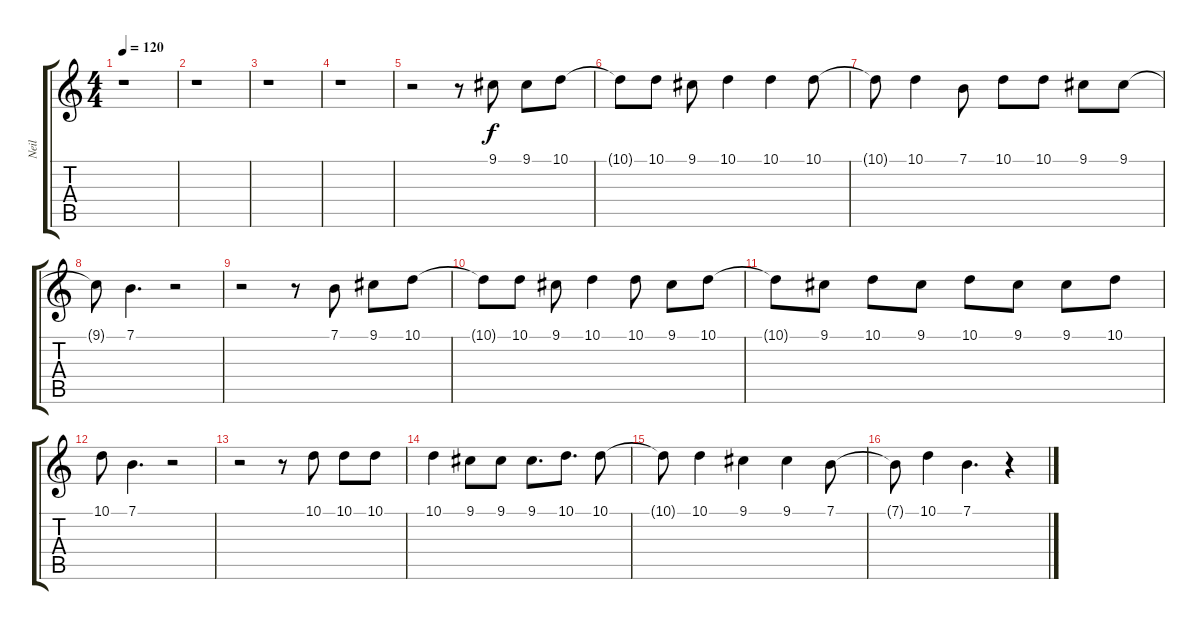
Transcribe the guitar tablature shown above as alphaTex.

\track ("Neil" "Neil") {instrument synthbrass2}
\staff {score tabs}
\tuning (E4 B3 G3 D3 A2 E2) {hide}
\ts (4 4)
\tempo 120
\clef g2
\ks c
r.1{dy f instrument synthbrass2} |
r.1 |
r.1 |
r.1 |
r.2 r.8 9.1.8 9.1.8 10.1.8 |
10.1{t}.8 10.1.8 9.1.8 10.1.4 10.1.4 10.1.8 |
10.1{t}.8 10.1.4 7.1.8 10.1.8 10.1.8 9.1.8 9.1.8 |
9.1{t}.8 7.1.4{d} r.2 |
r.2 r.8 7.1.8 9.1.8 10.1.8 |
10.1{t}.8 10.1.8 9.1.8 10.1.4 10.1.8 9.1.8 10.1.8 |
10.1{t}.8 9.1.8 10.1.8 9.1.8 10.1.8 9.1.8 9.1.8 10.1.8 |
10.1.8 7.1.4{d} r.2 |
r.2 r.8 10.1.8 10.1.8 10.1.8 |
10.1.4 9.1.8 9.1.8 9.1.8{d} 10.1.8{d} 10.1.8 |
10.1{t}.8 10.1.4 9.1.4 9.1.4 7.1.8 |
7.1{t}.8 10.1.4 7.1.4{d} r.4
